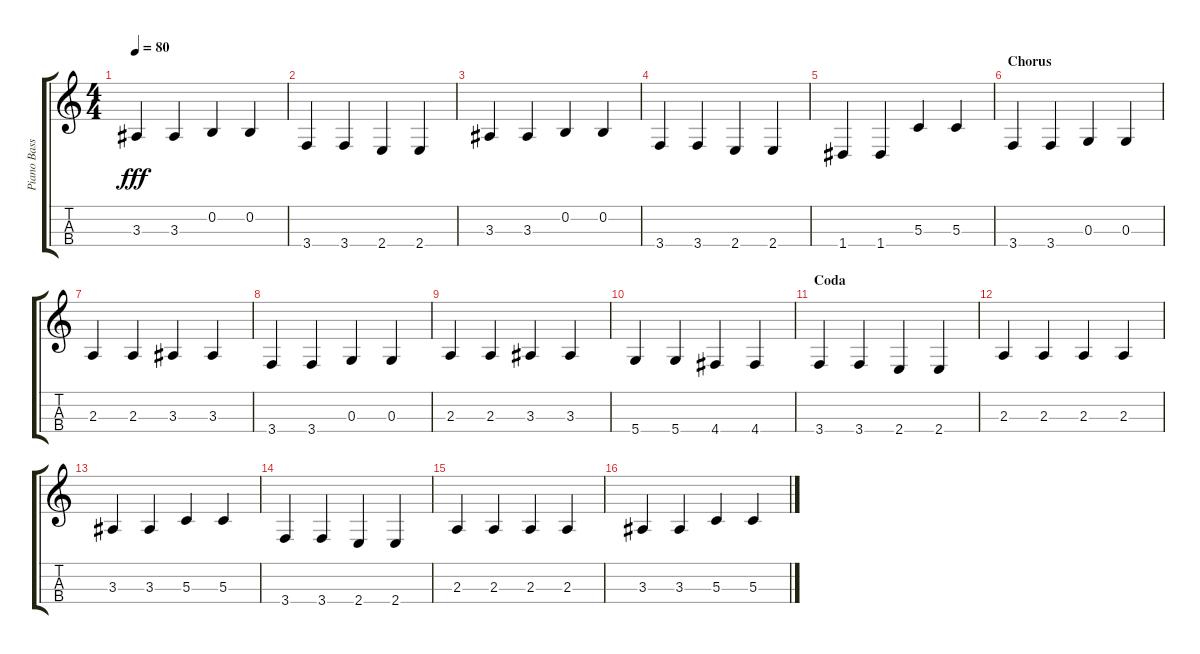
\track ("Piano Bass" "Piano Bass") {instrument brightacousticpiano}
\staff {score tabs}
\tuning (E4 B3 G3 D3) {hide}
\ts (4 4)
\tempo 80
\clef g2
\ks c
3.3.4{dy fff} 3.3.4 0.2.4 0.2.4 |
3.4.4 3.4.4 2.4.4 2.4.4 |
3.3.4 3.3.4 0.2.4 0.2.4 |
3.4.4 3.4.4 2.4.4 2.4.4 |
1.4.4 1.4.4 5.3.4 5.3.4 |
\section ("" "Chorus")
3.4.4 3.4.4 0.3.4 0.3.4 |
2.3.4 2.3.4 3.3.4 3.3.4 |
3.4.4 3.4.4 0.3.4 0.3.4 |
2.3.4 2.3.4 3.3.4 3.3.4 |
5.4.4 5.4.4 4.4.4 4.4.4 |
\section ("" "Coda")
3.4.4 3.4.4 2.4.4 2.4.4 |
2.3.4 2.3.4 2.3.4 2.3.4 |
3.3.4 3.3.4 5.3.4 5.3.4 |
3.4.4 3.4.4 2.4.4 2.4.4 |
2.3.4 2.3.4 2.3.4 2.3.4 |
3.3.4 3.3.4 5.3.4 5.3.4
